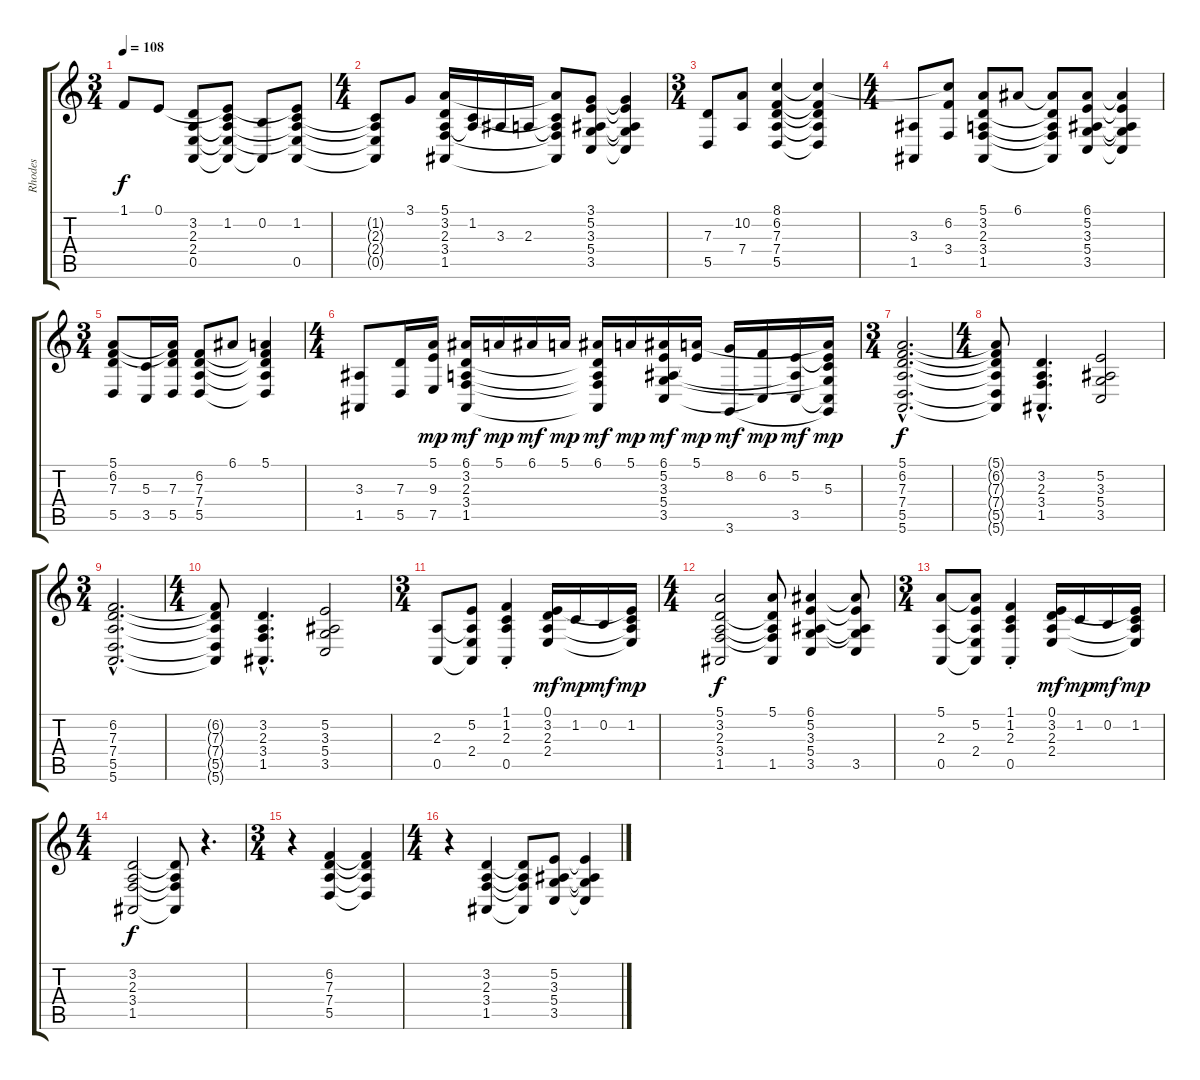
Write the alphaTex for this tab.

\track ("Rhodes" "Rhodes") {instrument electricpiano1}
\staff {score tabs}
\tuning (E4 B3 G3 D3 A2 E2) {hide}
\ts (3 4)
\tempo 108
\clef g2
\ks c
1.1{t}.8{dy f} 0.1.8 (3.2 2.3 2.4 0.5).8 (0.1{t} 1.2 2.3{t} 2.4{t} 0.5{t}).8 (0.2 0.5{t}).8 (0.1{t} 1.2 2.3{t} 2.4{t} 0.5).8 |
\ts (4 4)
(1.2{t} 2.3{t} 2.4{t} 0.5{t}).8 3.1.8 (5.1 3.2 2.3 3.4 1.5).16 (1.2 2.3{t}).16 3.3.16 2.3.16 (5.1{t} 1.2{t} 2.3{t} 3.4{t} 1.5{t}).8 (3.1 5.2 3.3 5.4 3.5).8 (3.1{t} 5.2{t} 3.3{t} 5.4{t} 3.5{t}).4 |
\ts (3 4)
(7.3 5.5).8 (10.2 7.4).8 (8.1 6.2 7.3 7.4 5.5).4 (8.1{t} 6.2{t} 7.3{t} 7.4{t} 5.5{t}).4 |
\ts (4 4)
(3.3 1.5).8 (8.1{t} 6.2 3.4).8 (5.1 3.2 2.3 3.4 1.5).8 6.1.8 (6.1{t} 3.2{t} 2.3{t} 3.4{t} 1.5{t}).8 (6.1 5.2 3.3 5.4 3.5).8 (6.1{t} 5.2{t} 3.3{t} 5.4{t} 3.5{t}).4 |
\ts (3 4)
(5.1 6.2 7.3 5.5).8 (5.3 3.5).16 (5.1{t} 6.2{t} 7.3 5.5).16 (6.2 7.3 7.4 5.5).8 6.1.8 (5.1 6.2{t} 7.3{t} 7.4{t} 5.5{t}).4 |
\ts (4 4)
(3.3 1.5).8 (7.3 5.5).16 (5.1 9.3 7.5).16{dy mp} (6.1 3.2 2.3 3.4 1.5).16{dy mf} 5.1.16{dy mp} 6.1.16{dy mf} 5.1.16{dy mp} (6.1 3.2{t} 2.3{t} 3.4{t} 1.5{t}).16{dy mf} 5.1.16{dy mp} (6.1 5.2 3.3 5.4 3.5).16{dy mf} (5.1 5.2{t}).16{dy mp} (8.2 3.6).16{dy mf} (6.2 3.5{t}).16{dy mp} (5.2 3.3{t} 3.5).16{dy mf} (5.1{t} 5.2{t} 5.3 5.4{t} 3.5{t} 3.6{t}).16{dy mp} |
\ts (3 4)
(5.1{hac} 6.2{hac} 7.3{hac} 7.4{hac} 5.5{hac} 5.6{hac}).2{d dy f} |
\ts (4 4)
(5.1{t} 6.2{t} 7.3{t} 7.4{t} 5.5{t} 5.6{t}).8 (3.2{hac} 2.3{hac} 3.4{hac} 1.5{hac}).4{d} (5.2 3.3 5.4 3.5).2 |
\ts (3 4)
(6.2{hac} 7.3{hac} 7.4{hac} 5.5{hac} 5.6{hac}).2{d} |
\ts (4 4)
(6.2{t} 7.3{t} 7.4{t} 5.5{t} 5.6{t}).8 (3.2{hac} 2.3{hac} 3.4{hac} 1.5{hac}).4{d} (5.2 3.3 5.4 3.5).2 |
\ts (3 4)
(2.3 0.5).8 (5.2 2.3{t} 2.4 0.5{t}).8 (1.1{st} 1.2{st} 2.3{st} 0.5{st}).4 (0.1 3.2 2.3 2.4).16{dy mf} 1.2.16{dy mp} 0.2.16{dy mf} (0.1{t} 1.2 2.3{t} 2.4{t}).16{dy mp} |
\ts (4 4)
(5.1 3.2 2.3 3.4 1.5).2{dy f} (5.1 3.2{t} 2.3{t} 3.4{t} 1.5).8 (6.1 5.2 3.3 5.4 3.5).4 (6.1{t} 5.2{t} 3.3{t} 5.4{t} 3.5).8 |
\ts (3 4)
(5.1 2.3 0.5).8 (5.1{t} 5.2 2.3{t} 2.4 0.5{t}).8 (1.1{st} 1.2{st} 2.3{st} 0.5{st}).4 (0.1 3.2 2.3 2.4).16{dy mf} 1.2.16{dy mp} 0.2.16{dy mf} (0.1{t} 1.2 2.3{t} 2.4{t}).16{dy mp} |
\ts (4 4)
(3.2 2.3 3.4 1.5).2{dy f} (3.2{t} 2.3{t} 3.4{t} 1.5{t}).8 r.4{d} |
\ts (3 4)
r.4 (6.2 7.3 7.4 5.5).4 (6.2{t} 7.3{t} 7.4{t} 5.5{t}).4 |
\ts (4 4)
r.4 (3.2 2.3 3.4 1.5).4 (3.2{t} 2.3{t} 3.4{t} 1.5{t}).8 (5.2 3.3 5.4 3.5).8 (5.2{t} 3.3{t} 5.4{t} 3.5{t}).4
